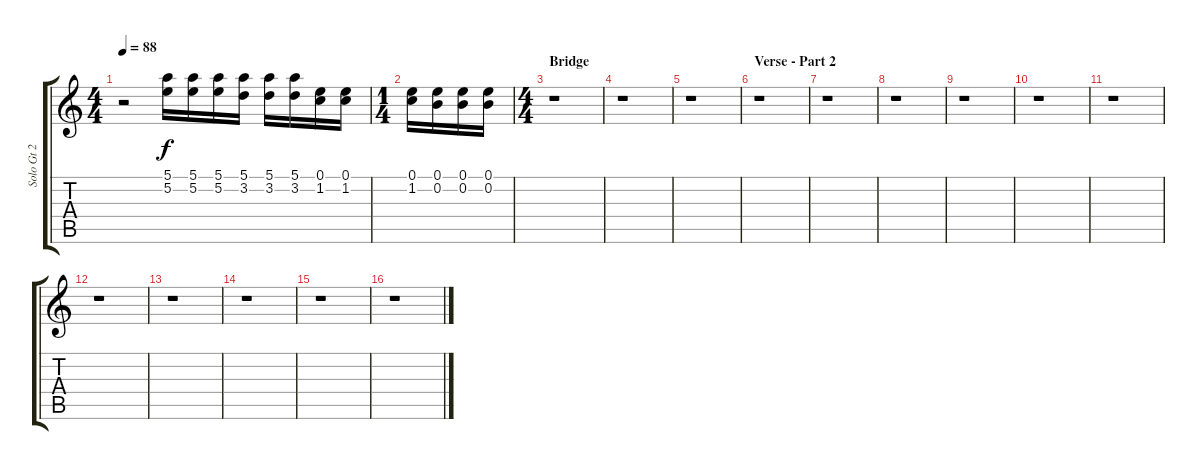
\track ("Solo Gt 2" "Solo Gt 2") {instrument distortionguitar}
\staff {score tabs}
\tuning (E4 B3 G3 D3 A2 E2) {hide}
\ts (4 4)
\tempo 88
\clef g2
\ks c
r.2{dy f volume 13} (5.1 5.2).16 (5.1 5.2).16 (5.1 5.2).16 (5.1 3.2).16 (5.1 3.2).16 (5.1 3.2).16 (0.1 1.2).16 (0.1 1.2).16 |
\ts (1 4)
(0.1 1.2).16 (0.1 0.2).16 (0.1 0.2).16 (0.1 0.2).16 |
\ts (4 4)
\section ("" "Bridge")
r.1 |
r.1 |
r.1 |
\section ("" "Verse - Part 2")
r.1 |
r.1 |
r.1 |
r.1 |
r.1 |
r.1 |
r.1 |
r.1 |
r.1 |
r.1 |
r.1
